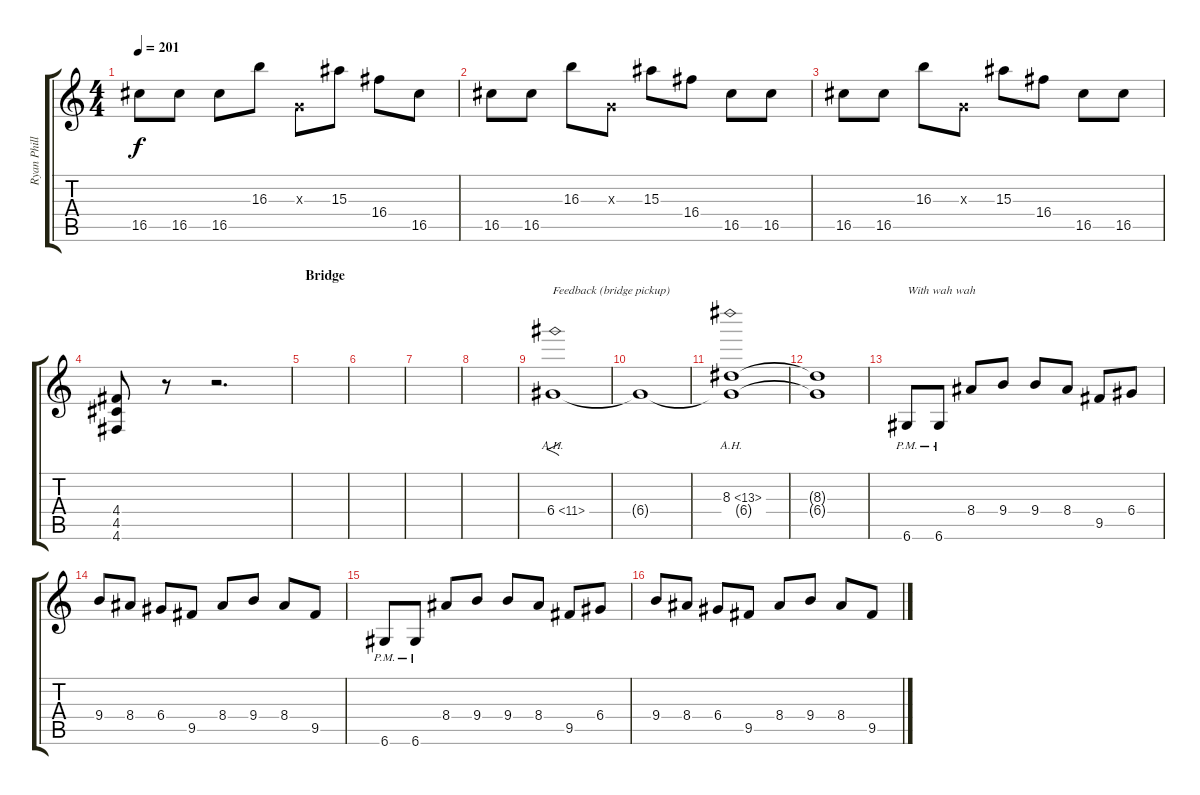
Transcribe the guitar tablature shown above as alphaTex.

\track ("Ryan Phillips" "Ryan Phill") {instrument distortionguitar}
\staff {score tabs}
\tuning (E4 B3 G3 D3 A2 D2) {hide}
\ts (4 4)
\tempo 201
\clef g2
\ks c
16.5.8{dy f} 16.5.8 16.5.8 16.3.8 0.3{x}.8 15.3.8 16.4.8 16.5.8 |
16.5.8 16.5.8 16.3.8 0.3{x}.8 15.3.8 16.4.8 16.5.8 16.5.8 |
16.5.8 16.5.8 16.3.8 0.3{x}.8 15.3.8 16.4.8 16.5.8 16.5.8 |
(4.4 4.5 4.6).8 r.8 r.2{d} |
\section ("" "Bridge")
|
|
|
|
6.4{ah 5}.1{f txt "Feedback (bridge pickup)" instrument distortionguitar} |
6.4{t}.1 |
(8.3{ah 5} 6.4{t}).1 |
(8.3{t} 6.4{t}).1 |
6.6{pm}.8{txt "With wah wah" volume 10} 6.6{pm}.8 8.4.8 9.4.8 9.4.8 8.4.8 9.5.8 6.4.8 |
9.4.8 8.4.8 6.4.8 9.5.8 8.4.8 9.4.8 8.4.8 9.5.8 |
6.6{pm}.8 6.6{pm}.8 8.4.8 9.4.8 9.4.8 8.4.8 9.5.8 6.4.8 |
9.4.8 8.4.8 6.4.8 9.5.8 8.4.8 9.4.8 8.4.8 9.5.8
